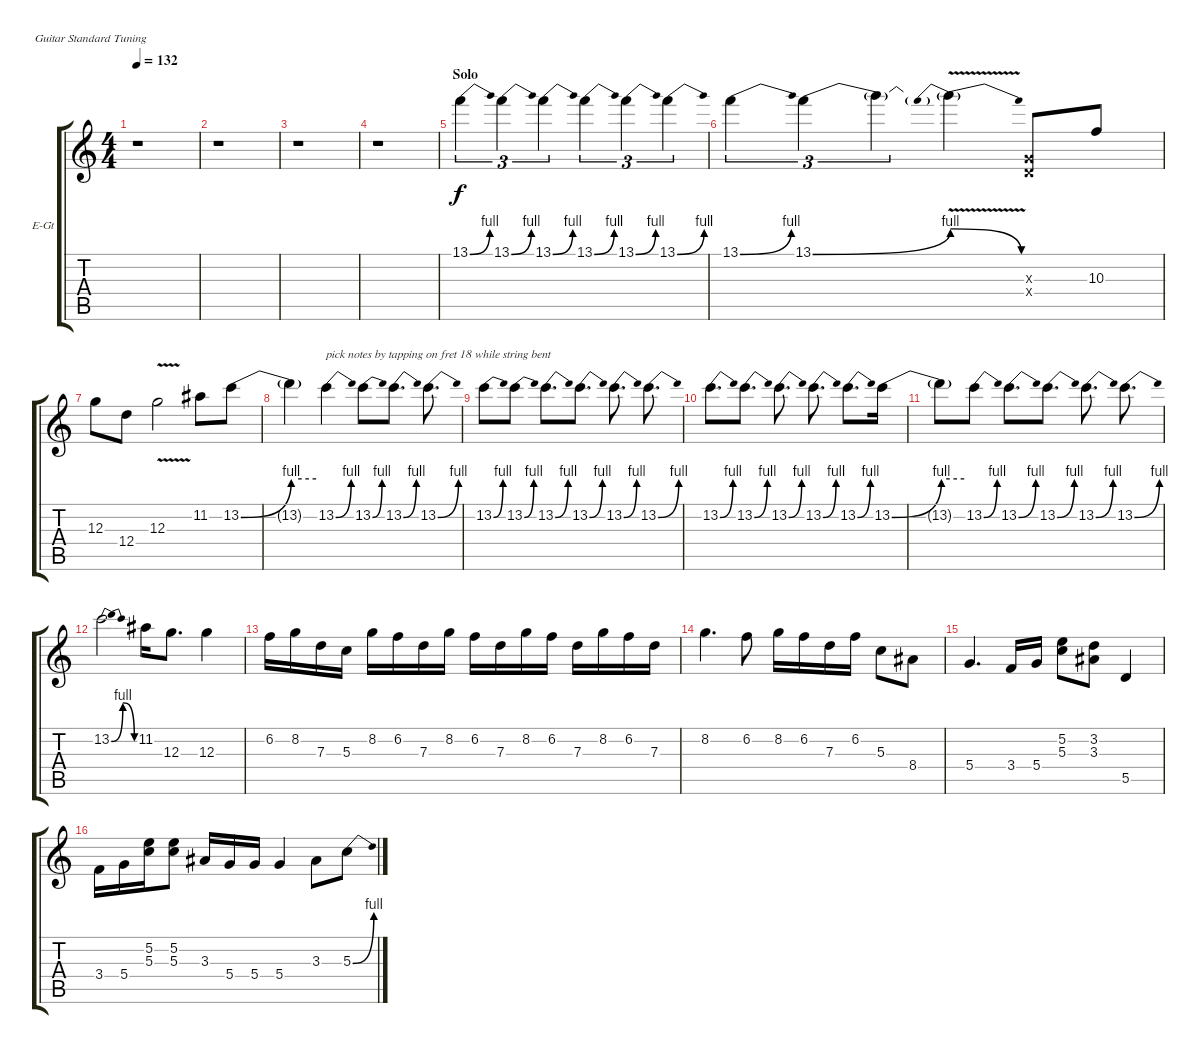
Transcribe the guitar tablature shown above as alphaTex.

\bracketExtendMode groupsimilarinstruments
\firstSystemTrackNameOrientation horizontal
\otherSystemsTrackNameOrientation horizontal
\track ("Lead Guitar" "E-Gt") {instrument overdrivenguitar}
\staff {score tabs}
\tuning (E4 B3 G3 D3 A2 E2)
\ts (4 4)
\tempo 132
\clef g2
\ks c
r.1{dy f} |
r.1 |
r.1 |
r.1 |
\section ("" "Solo")
13.1{be (bend 0 0 60 4)}.4{tu (3 2)} 13.1{be (bend 0 0 60 4)}.4{tu (3 2)} 13.1{be (bend 0 0 60 4)}.4{tu (3 2)} 13.1{be (bend 0 0 60 4)}.4{tu (3 2)} 13.1{be (bend 0 0 60 4)}.4{tu (3 2)} 13.1{be (bend 0 0 60 4)}.4{tu (3 2)} |
13.1{be (bend 0 0 60 4)}.4{tu (3 2)} 13.1{be (bend 0 0 60 4)}.4{tu (3 2)} 13.1{t}.4{tu (3 2)} 13.1{be (prebendrelease 0 4 60 0) v t}.4 (0.3{x} 0.4{x}).8 10.3.8 |
12.3.8 12.4.8 12.3{v}.2 11.2.8 13.2{be (bend 0 0 60 4)}.8 |
13.2{be (hold 0 4 60 4) t}.4 13.2{be (bend 0 0 60 4)}.4{txt "pick notes by tapping on fret 18 while string bent"} 13.2{be (bend 0 0 60 4)}.8 13.2{be (bend 0 0 60 4)}.8{d} 13.2{be (bend 0 0 60 4)}.8{d} |
13.2{be (bend 0 0 60 4)}.8 13.2{be (bend 0 0 60 4)}.8 13.2{be (bend 0 0 60 4)}.8{d} 13.2{be (bend 0 0 60 4)}.8{d} 13.2{be (bend 0 0 60 4)}.8{d} 13.2{be (bend 0 0 60 4)}.8{d} |
13.2{be (bend 0 0 60 4)}.8{d} 13.2{be (bend 0 0 60 4)}.8{d} 13.2{be (bend 0 0 60 4)}.8{d} 13.2{be (bend 0 0 60 4)}.8{d} 13.2{be (bend 0 0 60 4)}.8{d} 13.2{be (bend 0 0 60 4)}.16 |
13.2{be (hold 0 4 60 4) t}.8 13.2{be (bend 0 0 60 4)}.8 13.2{be (bend 0 0 60 4)}.8{d} 13.2{be (bend 0 0 60 4)}.8{d} 13.2{be (bend 0 0 60 4)}.8{d} 13.2{be (bend 0 0 60 4)}.8{d} |
13.2{be (bendrelease 0 0 30 4 30 4 60 0)}.2 11.2.16 12.3.8{d} 12.3.4 |
6.2.16 8.2.16 7.3.16 5.3.16 8.2.16 6.2.16 7.3.16 8.2.16 6.2.16 7.3.16 8.2.16 6.2.16 7.3.16 8.2.16 6.2.16 7.3.16 |
8.2.4{d} 6.2.8 8.2.16 6.2.16 7.3.16 6.2.16 5.3.8 8.4.8 |
5.4.4{d} 3.4.16 5.4.16 (5.2 5.3).8 (3.2 3.3).8 5.5.4 |
3.4.16 5.4.16 (5.2 5.3).16 (5.2 5.3).8 3.3.16 5.4.16 5.4.16 5.4.4 3.3.8 5.3{be (bend 0 0 60 4)}.8
